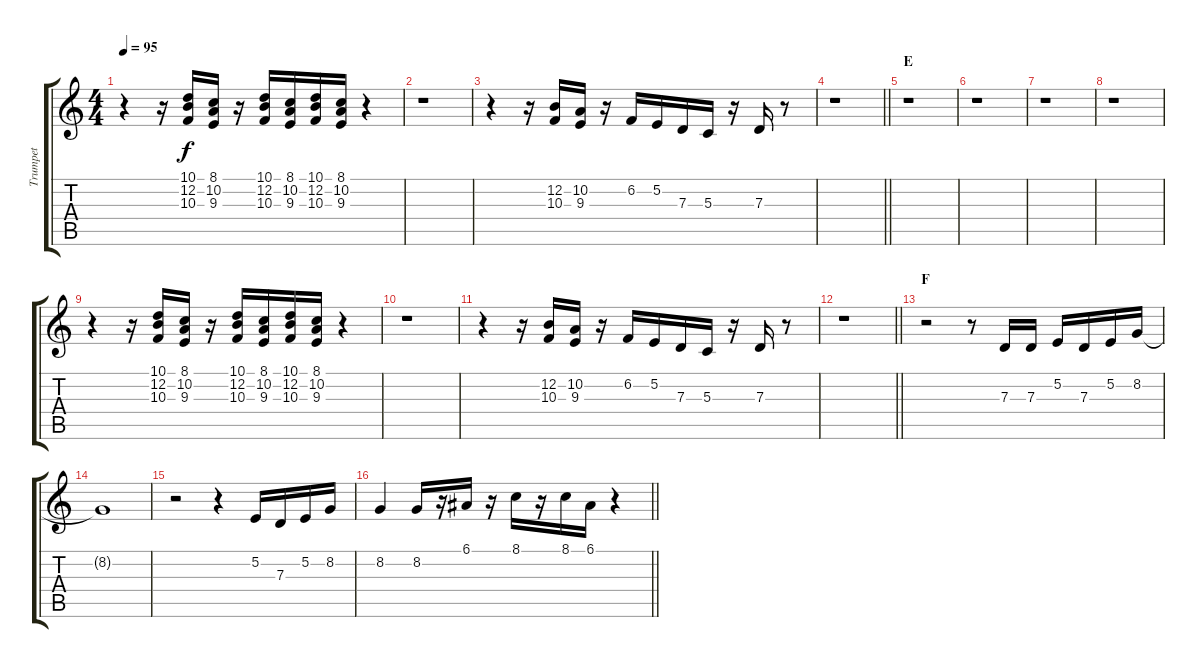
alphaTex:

\track ("Trumpet" "Trumpet") {instrument trumpet}
\staff {score tabs}
\tuning (E4 B3 G3 D3 A2 E2) {hide}
\ts (4 4)
\tempo 95
\clef g2
\ks c
r.4{dy f} r.16 (10.1 12.2 10.3).16 (8.1 10.2 9.3).16 r.16 (10.1 12.2 10.3).16 (8.1 10.2 9.3).16 (10.1 12.2 10.3).16 (8.1 10.2 9.3).16 r.4 |
r.1 |
r.4 r.16 (12.2 10.3).16 (10.2 9.3).16 r.16 6.2.16 5.2.16 7.3.16 5.3.16 r.16 7.3.16 r.8 |
\barLineRight lightlight
r.1 |
\section ("" "E")
r.1 |
r.1 |
r.1 |
r.1 |
r.4 r.16 (10.1 12.2 10.3).16 (8.1 10.2 9.3).16 r.16 (10.1 12.2 10.3).16 (8.1 10.2 9.3).16 (10.1 12.2 10.3).16 (8.1 10.2 9.3).16 r.4 |
r.1 |
r.4 r.16 (12.2 10.3).16 (10.2 9.3).16 r.16 6.2.16 5.2.16 7.3.16 5.3.16 r.16 7.3.16 r.8 |
\barLineRight lightlight
r.1 |
\section ("" "F")
r.2 r.8 7.3.16 7.3.16 5.2.16 7.3.16 5.2.16 8.2.16 |
8.2{t}.1 |
r.2 r.4 5.2.16 7.3.16 5.2.16 8.2.16 |
\barLineRight lightlight
8.2.4 8.2.16 r.16 6.1.16 r.16 8.1.16 r.16 8.1.16 6.1.16 r.4
